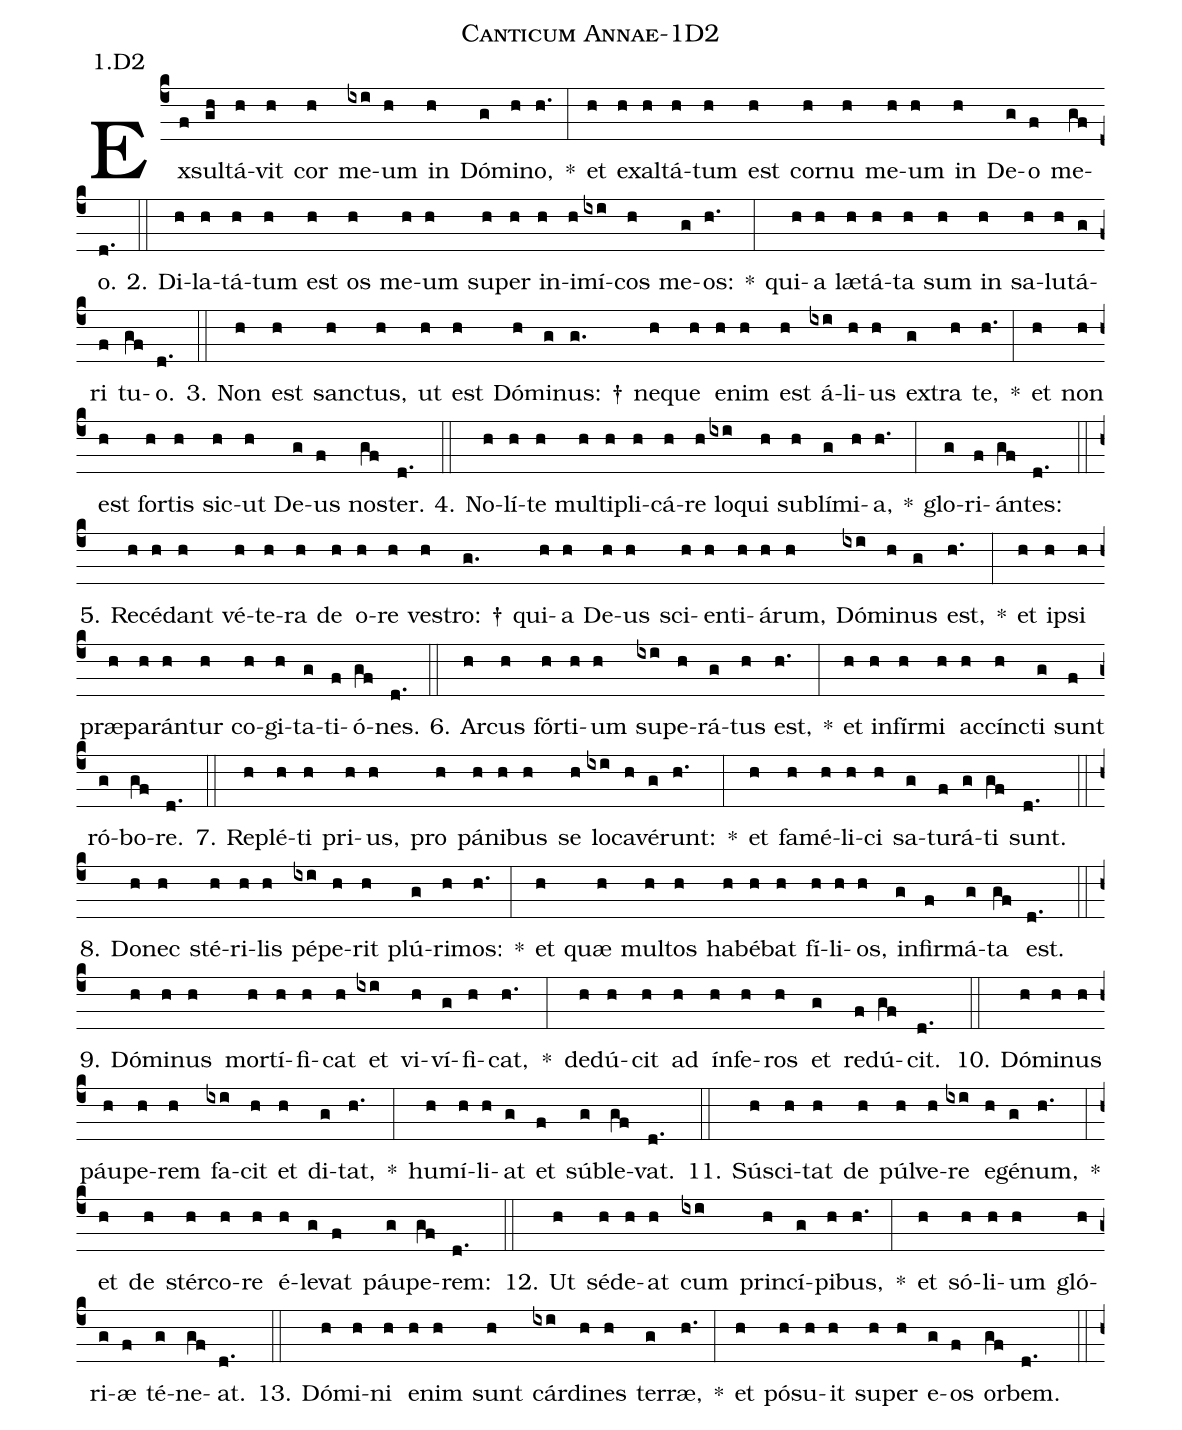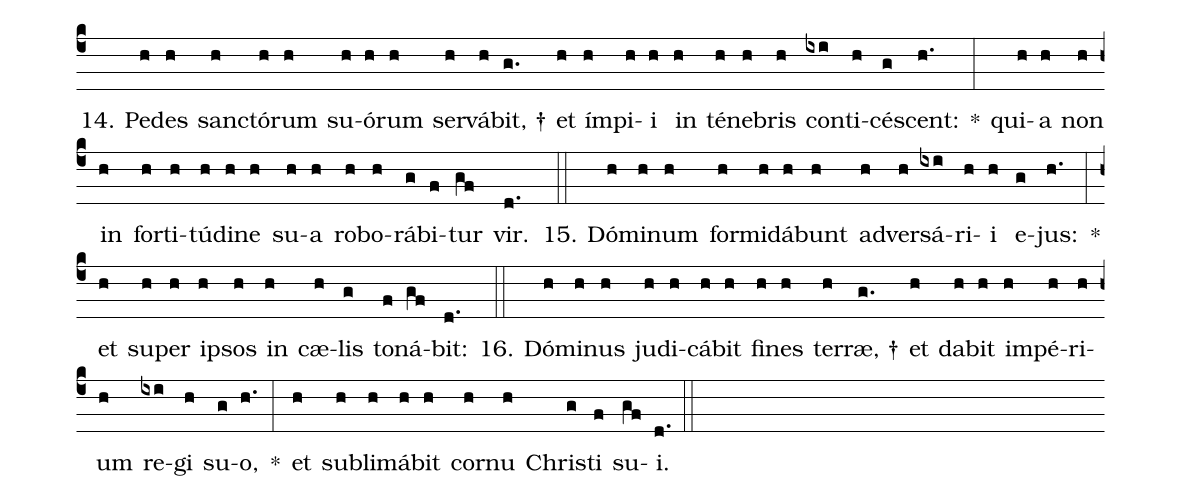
name: Canticum Annae-1D2;
annotation: 1.D2;
%%
(c4)Ex(f)sul(gh)tá(h)vit(h) cor(h) me(ixi)um(h) in(h) Dó(g)mi(h)no,(h.) *(:) et(h) ex(h)al(h)tá(h)tum(h) est(h) cor(h)nu(h) me(h)um(h) in(h) De(g)o(f) me(gf)o.(d.) (::)
2. Di(h)la(h)tá(h)tum(h) est(h) os(h) me(h)um(h) su(h)per(h) in(h)i(h)mí(ixi)cos(h) me(g)os:(h.) *(:) qui(h)a(h) læ(h)tá(h)ta(h) sum(h) in(h) sa(h)lu(h)tá(g)ri(f) tu(gf)o.(d.) (::)
3. Non(h) est(h) sanc(h)tus,(h) ut(h) est(h) Dó(h)mi(g)nus: †(g.) ne(h)que(h) e(h)nim(h) est(h) á(ixi)li(h)us(h) ex(g)tra(h) te,(h.) *(:) et(h) non(h) est(h) for(h)tis(h) sic(h)ut(h) De(g)us(f) nos(gf)ter.(d.) (::)
4. No(h)lí(h)te(h) mul(h)ti(h)pli(h)cá(h)re(h) lo(ixi)qui(h) sub(h)lí(g)mi(h)a,(h.) *(:) glo(g)ri(f)án(gf)tes:(d.) (::)
5. Re(h)cé(h)dant(h) vé(h)te(h)ra(h) de(h) o(h)re(h) ves(h)tro: †(g.) qui(h)a(h) De(h)us(h) sci(h)en(h)ti(h)á(h)rum,(h) Dó(ixi)mi(h)nus(g) est,(h.) *(:) et(h) ip(h)si(h) præ(h)pa(h)rán(h)tur(h) co(h)gi(h)ta(g)ti(f)ó(gf)nes.(d.) (::)
6. Ar(h)cus(h) fór(h)ti(h)um(h) su(ixi)pe(h)rá(g)tus(h) est,(h.) *(:) et(h) in(h)fír(h)mi(h) ac(h)cínc(h)ti(g) sunt(f) ró(g)bo(gf)re.(d.) (::)
7. Re(h)plé(h)ti(h) pri(h)us,(h) pro(h) pá(h)ni(h)bus(h) se(h) lo(ixi)ca(h)vé(g)runt:(h.) *(:) et(h) fa(h)mé(h)li(h)ci(h) sa(g)tu(f)rá(g)ti(gf) sunt.(d.) (::)
8. Do(h)nec(h) sté(h)ri(h)lis(h) pé(ixi)pe(h)rit(h) plú(g)ri(h)mos:(h.) *(:) et(h) quæ(h) mul(h)tos(h) ha(h)bé(h)bat(h) fí(h)li(h)os,(h) in(g)fir(f)má(g)ta(gf) est.(d.) (::)
9. Dó(h)mi(h)nus(h) mor(h)tí(h)fi(h)cat(h) et(ixi) vi(h)ví(g)fi(h)cat,(h.) *(:) de(h)dú(h)cit(h) ad(h) ín(h)fe(h)ros(h) et(g) re(f)dú(gf)cit.(d.) (::)
10. Dó(h)mi(h)nus(h) páu(h)pe(h)rem(h) fa(ixi)cit(h) et(h) di(g)tat,(h.) *(:) hu(h)mí(h)li(h)at(g) et(f) súb(g)le(gf)vat.(d.) (::)
11. Sú(h)sci(h)tat(h) de(h) púl(h)ve(h)re(ixi) e(h)gé(g)num,(h.) *(:) et(h) de(h) stér(h)co(h)re(h) é(h)le(g)vat(f) páu(g)pe(gf)rem:(d.) (::)
12. Ut(h) sé(h)de(h)at(h) cum(ixi) prin(h)cí(g)pi(h)bus,(h.) *(:) et(h) só(h)li(h)um(h) gló(h)ri(g)æ(f) té(g)ne(gf)at.(d.) (::)
13. Dó(h)mi(h)ni(h) e(h)nim(h) sunt(h) cár(ixi)di(h)nes(h) ter(g)ræ,(h.) *(:) et(h) pó(h)su(h)it(h) su(h)per(h) e(g)os(f) or(gf)bem.(d.) (::)
14. Pe(h)des(h) sanc(h)tó(h)rum(h) su(h)ó(h)rum(h) ser(h)vá(h)bit, †(g.) et(h) ím(h)pi(h)i(h) in(h) té(h)ne(h)bris(h) con(ixi)ti(h)cé(g)scent:(h.) *(:) qui(h)a(h) non(h) in(h) for(h)ti(h)tú(h)di(h)ne(h) su(h)a(h) ro(h)bo(h)rá(g)bi(f)tur(gf) vir.(d.) (::)
15. Dó(h)mi(h)num(h) for(h)mi(h)dá(h)bunt(h) ad(h)ver(h)sá(ixi)ri(h)i(h) e(g)jus:(h.) *(:) et(h) su(h)per(h) ip(h)sos(h) in(h) cæ(h)lis(g) to(f)ná(gf)bit:(d.) (::)
16. Dó(h)mi(h)nus(h) ju(h)di(h)cá(h)bit(h) fi(h)nes(h) ter(h)ræ, †(g.) et(h) da(h)bit(h) im(h)pé(h)ri(h)um(h) re(ixi)gi(h) su(g)o,(h.) *(:) et(h) sub(h)li(h)má(h)bit(h) cor(h)nu(h) Chris(g)ti(f) su(gf)i.(d.) (::)
